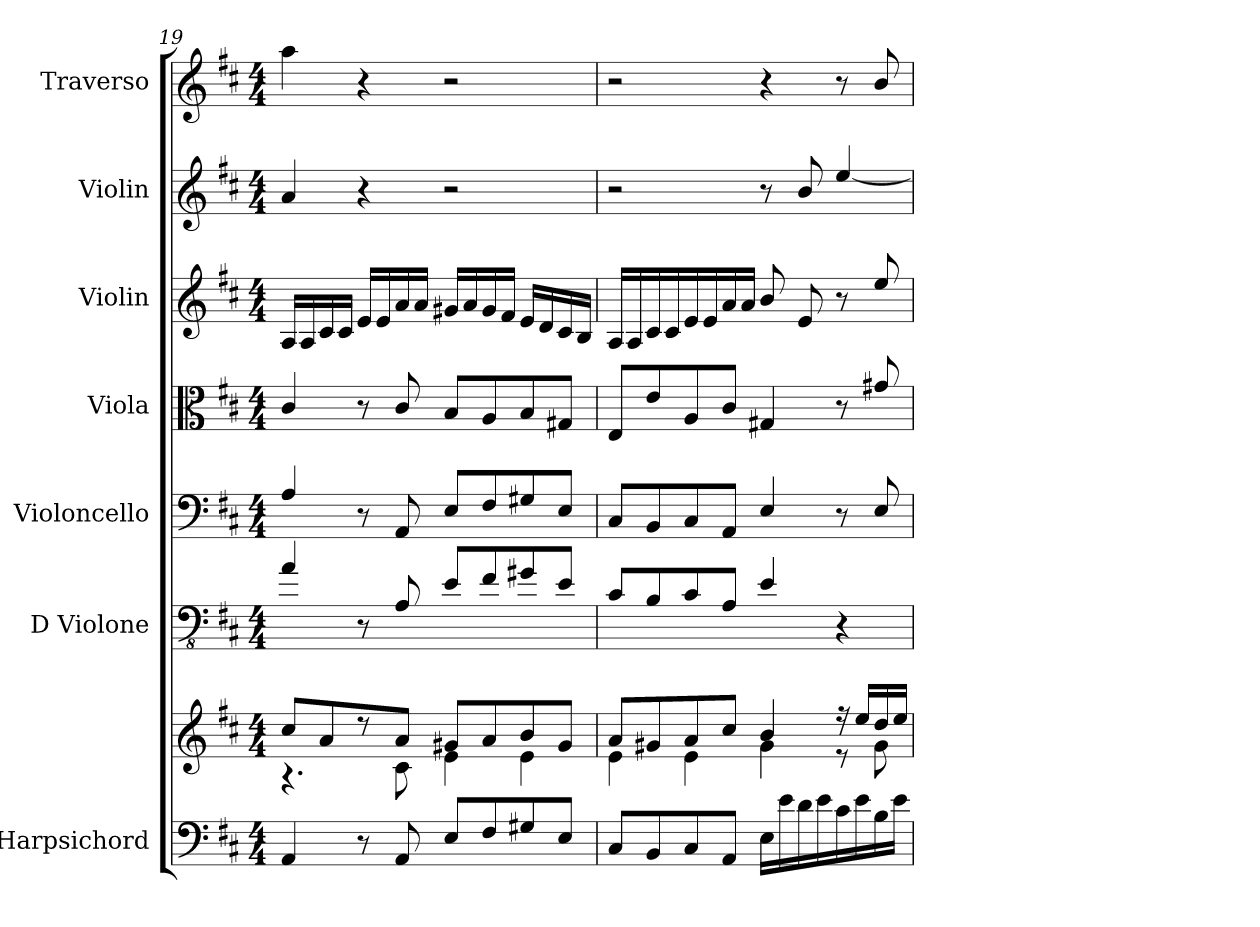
**kern	**kern	**kern	**kern	**kern	**kern	**kern	**kern
*part7	*part7	*part6	*part5	*part4	*part3	*part2	*part1
*staff8	*staff7	*staff6	*staff5	*staff4	*staff3	*staff2	*staff1
*I"Harpsichord	*	*I"D Violone	*I"Violoncello	*I"Viola	*I"Violin	*I"Violin	*I"Traverso
*I'Hch.	*	*I'D Vne.	*I'Vc.	*I'Vla.	*I'Vln.	*I'Vln.	*I'Trv.
*clefF4	*clefG2	*clefFv4	*clefF4	*clefC3	*clefG2	*clefG2	*clefG2
*	*	*ITrd7c12	*	*	*	*	*
*k[f#c#]	*k[f#c#]	*k[f#c#]	*k[f#c#]	*k[f#c#]	*k[f#c#]	*k[f#c#]	*k[f#c#]
*M4/4	*M4/4	*M4/4	*M4/4	*M4/4	*M4/4	*M4/4	*M4/4
=19	=19	=19	=19	=19	=19	=19	=19
*	*^	*	*	*	*	*	*
4AA/	8cc#/L	4.r	4AA/	4A/	4c#/	16A/LL	4a/	4aa\
.	.	.	.	.	.	16A/	.	.
.	8a/	.	.	.	.	16c#/	.	.
.	.	.	.	.	.	16c#/JJ	.	.
8r	8r	.	8r	8r	8r	16e/LL	4r	4r
.	.	.	.	.	.	16e/	.	.
8AA/	8a/J	8c#\	8AAA/	8AA/	8c#/	16a/	.	.
.	.	.	.	.	.	16a/JJ	.	.
8E/L	8g#X/L	4e\	8EE/L	8E/L	8B/L	16g#X/LL	2r	2r
.	.	.	.	.	.	16a/	.	.
8F#/	8a/	.	8FF#/	8F#/	8A/	16g#/	.	.
.	.	.	.	.	.	16f#/JJ	.	.
8G#X/	8b/	4e\	8GG#X/	8G#X/	8B/	16e/LL	.	.
.	.	.	.	.	.	16d/	.	.
8E/J	8g#/J	.	8EE/J	8E/J	8G#X/J	16c#/	.	.
.	.	.	.	.	.	16B/JJ	.	.
!!LO:PB:g=z
=20	=20	=20	=20	=20	=20	=20	=20	=20
8C#/L	8a/L	4e\	8CC#/L	8C#/L	8E/L	16A/LL	2r	2r
.	.	.	.	.	.	16A/	.	.
8BB/	8g#X/	.	8BBB/	8BB/	8e/	16c#/	.	.
.	.	.	.	.	.	16c#/	.	.
8C#/	8a/	4e\	8CC#/	8C#/	8A/	16e/	.	.
.	.	.	.	.	.	16e/	.	.
8AA/J	8cc#/J	.	8AAA/J	8AA/J	8c#/J	16a/	.	.
.	.	.	.	.	.	16a/JJ	.	.
16E\LL	4b/	4g#\	4EE/	4E/	4G#X/	8b/L	8r	4r
16e\	.	.	.	.	.	.	.	.
16d\	.	.	.	.	.	8e/	8b/	.
16e\	.	.	.	.	.	.	.	.
16c#\	16r	8r	4r	8r	8r	8r	[4ee/	8r
16e\	16ee/LL	.	.	.	.	.	.	.
16B\	16dd/	8g#\	.	8E/	8g#X/L	8ee/	.	8b/L
16e\JJ	16ee/JJ	.	.	.	.	.	.	.
*	*v	*v	*	*	*	*	*	*
=	=	=	=	=	=	=	=
*-	*-	*-	*-	*-	*-	*-	*-
